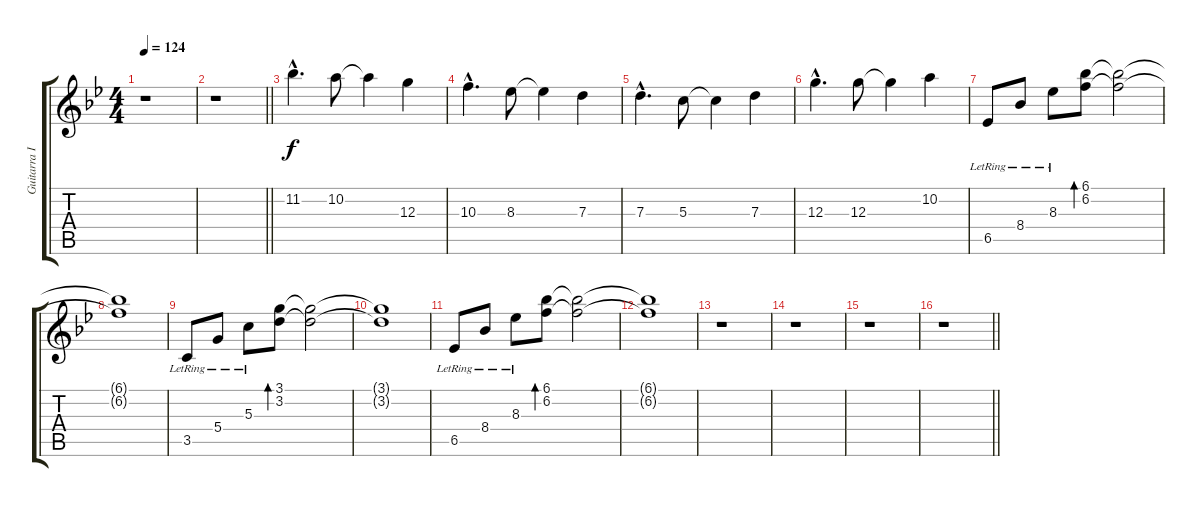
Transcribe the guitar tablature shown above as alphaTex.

\track ("Guitarra I" "Guitarra I") {instrument acousticguitarnylon}
\staff {score tabs}
\tuning (E4 B3 G3 D3 A2 E2) {hide}
\ts (4 4)
\tempo 124
\clef g2
\ks bb
r.1{dy f} |
\barLineRight lightlight
r.1 |
11.2{hac}.4{d} 10.2.8 10.2{t}.4 12.3.4 |
10.3{hac}.4{d} 8.3.8 8.3{t}.4 7.3.4 |
7.3{hac}.4{d} 5.3.8 5.3{t}.4 7.3.4 |
12.3{hac}.4{d} 12.3.8 12.3{t}.4 10.2.4 |
6.5{lr}.8 8.4{lr}.8 8.3{lr}.8 (6.1 6.2).8{bd 120} (6.1{t} 6.2{t}).2 |
(6.1{t} 6.2{t}).1 |
3.5{lr}.8 5.4{lr}.8 5.3{lr}.8 (3.1 3.2).8{bd 240} (3.1{t} 3.2{t}).2 |
(3.1{t} 3.2{t}).1 |
6.5{lr}.8 8.4{lr}.8 8.3{lr}.8 (6.1 6.2).8{bd 120} (6.1{t} 6.2{t}).2 |
(6.1{t} 6.2{t}).1 |
r.1 |
r.1 |
r.1 |
\barLineRight lightlight
r.1
